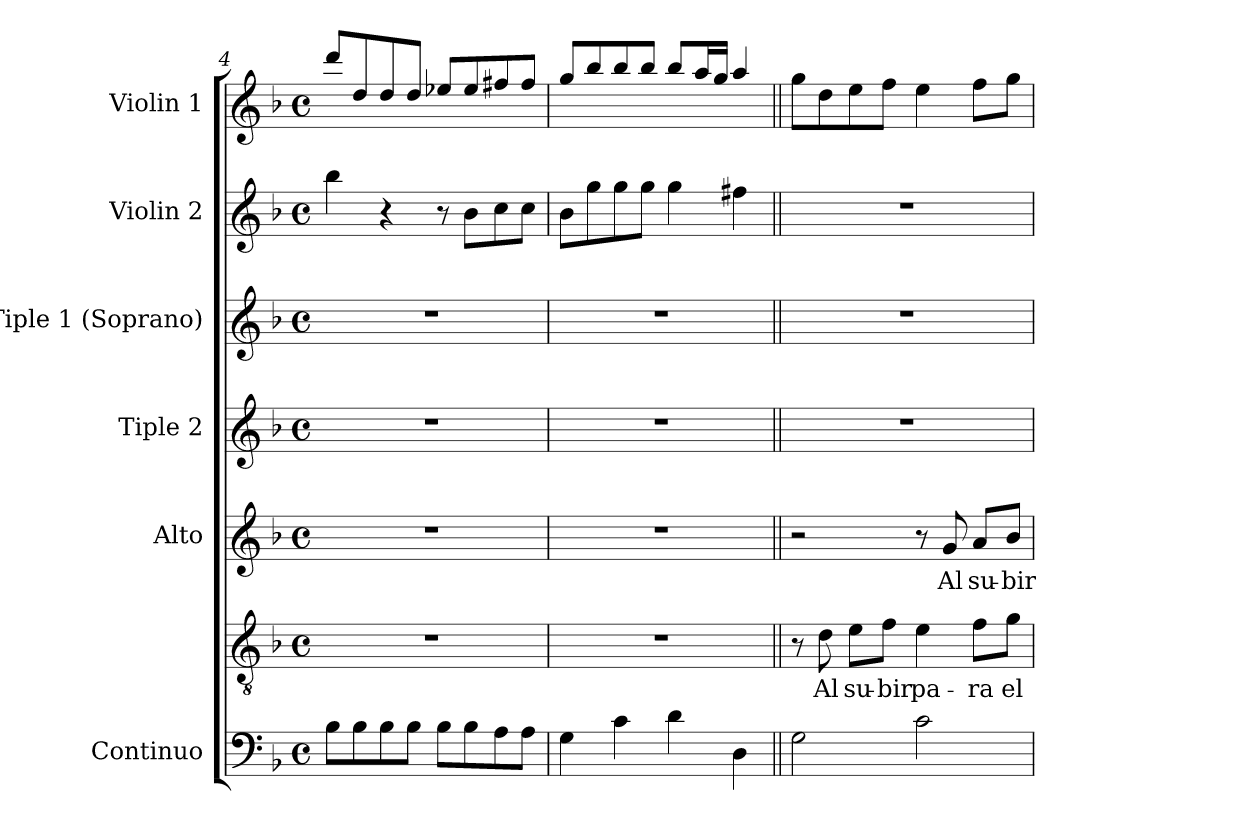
**kern	**kern	**text	**kern	**text	**kern	**kern	**kern	**kern
*part7	*part6	*part6	*part5	*part5	*part4	*part3	*part2	*part1
*staff7	*staff6	*staff6	*staff5	*staff5	*staff4	*staff3	*staff2	*staff1
*I"Continuo	*I""Tenor" or Alto	*	*I"Alto	*	*I"Tiple 2	*I"Tiple 1 (Soprano)	*I"Violin 2	*I"Violin 1
*I'Cont.	*I'T.	*	*I'A.	*	*	*I'S.	*I'Vln. 2	*I'Vln. 1
*clefF4	*clefGv2	*	*clefG2	*	*clefG2	*clefG2	*clefG2	*clefG2
*	*ITrd7c12	*	*	*	*	*	*	*
*k[b-]	*k[b-]	*	*k[b-]	*	*k[b-]	*k[b-]	*k[b-]	*k[b-]
*F:	*F:	*	*F:	*	*F:	*F:	*F:	*F:
*M4/4	*M4/4	*	*M4/4	*	*M4/4	*M4/4	*M4/4	*M4/4
*met(c)	*met(c)	*	*met(c)	*	*met(c)	*met(c)	*met(c)	*met(c)
=4	=4	=4	=4	=4	=4	=4	=4	=4
8B-i\L	1r	.	1r	.	1r	1r	4bb-i\	8dddi/L
8B-i\	.	.	.	.	.	.	.	8ddi/
8B-i\	.	.	.	.	.	.	4r	8ddi/
8B-i\J	.	.	.	.	.	.	.	8ddi/J
8B-i\L	.	.	.	.	.	.	8r	8ee-Xi/L
8B-i\	.	.	.	.	.	.	8b-i\L	8ee-i/
8Ai\	.	.	.	.	.	.	8cci\	8ff#Xi/
8Ai\J	.	.	.	.	.	.	8cci\J	8ff#i/J
=5	=5	=5	=5	=5	=5	=5	=5	=5
4Gi\	1r	.	1r	.	1r	1r	8b-i\L	8ggi/L
.	.	.	.	.	.	.	8ggi\	8bb-i/
4ci\	.	.	.	.	.	.	8ggi\	8bb-i/
.	.	.	.	.	.	.	8ggi\J	8bb-i/J
4di\	.	.	.	.	.	.	4ggi\	8bb-i/L
.	.	.	.	.	.	.	.	16aai/L
.	.	.	.	.	.	.	.	16ggi/JJ
4Di\	.	.	.	.	.	.	4ff#Xi\	4aai/
!!LO:LB:g=z
=6||	=6||	=6||	=6||	=6||	=6||	=6||	=6||	=6||
2Gi\	8r	.	2r	.	1r	1r	1r	8ggi\L
!	!	!LO:LY:b:color=#000000	!	!	!	!	!	!
.	8Di\	Al	.	.	.	.	.	8ddi\
!	!	!LO:LY:b:color=#000000	!	!	!	!	!	!
.	8Ei\L	su-	.	.	.	.	.	8eei\
!	!	!LO:LY:b:color=#000000	!	!	!	!	!	!
.	8Fi\J	-bir	.	.	.	.	.	8ffi\J
!	!	!LO:LY:b:color=#000000	!	!	!	!	!	!
2ci\	4Ei\	pa-	8r	.	.	.	.	4eei\
!	!	!	!	!LO:LY:b:color=#000000	!	!	!	!
.	.	.	8gi/	Al	.	.	.	.
!	!	!LO:LY:b:color=#000000	!	!	!	!	!	!
!	!	!	!	!LO:LY:b:color=#000000	!	!	!	!
.	8Fi\L	-ra	8ai/L	su-	.	.	.	8ffi\L
!	!	!LO:LY:b:color=#000000	!	!	!	!	!	!
!	!	!	!	!LO:LY:b:color=#000000	!	!	!	!
.	8Gi\J	el	8b-i/J	-bir	.	.	.	8ggi\J
=	=	=	=	=	=	=	=	=
*-	*-	*-	*-	*-	*-	*-	*-	*-
